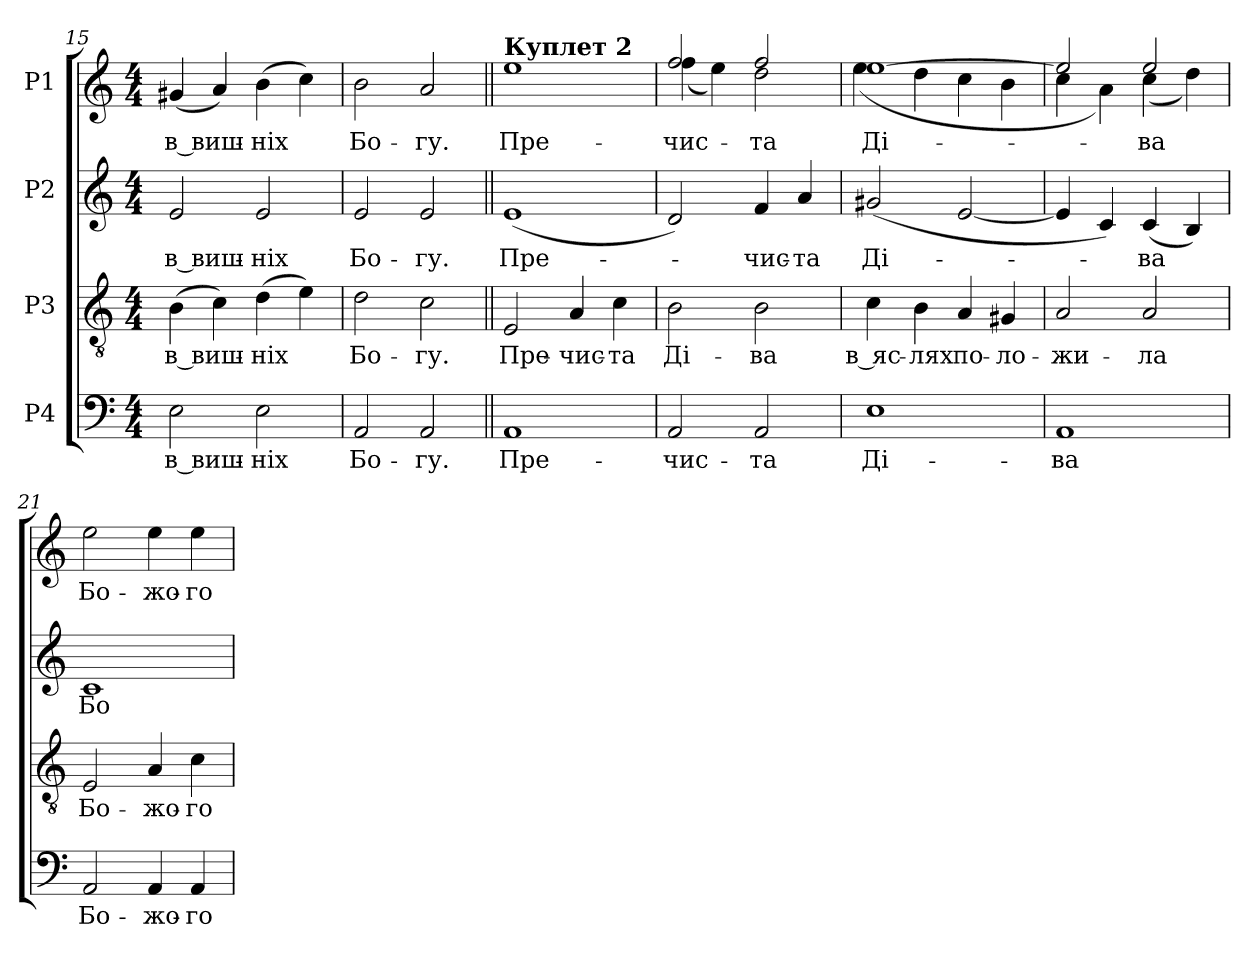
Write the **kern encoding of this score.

**kern	**text	**kern	**text	**kern	**text	**kern	**text
*part4	*part4	*part3	*part3	*part2	*part2	*part1	*part1
*staff4	*staff4	*staff3	*staff3	*staff2	*staff2	*staff1	*staff1
*I"P4	*	*I"P3	*	*I"P2	*	*I"P1	*
*clefF4	*	*clefGv2	*	*clefG2	*	*clefG2	*
*	*	*ITrd7c12	*	*	*	*	*
*k[]	*	*k[]	*	*k[]	*	*k[]	*
*C:	*	*C:	*	*C:	*	*C:	*
*M4/4	*	*M4/4	*	*M4/4	*	*M4/4	*
=15	=15	=15	=15	=15	=15	=15	=15
!	!LO:LY:b:color=#000000	!	!	!	!	!	!
!	!	!	!LO:LY:b:color=#000000	!	!	!	!
!	!	!	!	!	!LO:LY:b:color=#000000	!	!
!	!	!	!	!	!	!	!LO:LY:b:color=#000000
2Ei\	в виш-	(4BBi\	в виш-	2ei/	в виш-	(4g#Xi/	в виш-
.	.	4Ci\)	.	.	.	4ai/)	.
!	!LO:LY:b:color=#000000	!	!	!	!	!	!
!	!	!	!LO:LY:b:color=#000000	!	!	!	!
!	!	!	!	!	!LO:LY:b:color=#000000	!	!
!	!	!	!	!	!	!	!LO:LY:b:color=#000000
2Ei\	-ніх	(4Di\	-ніх	2ei/	-ніх	(4bi\	-ніх
.	.	4Ei\)	.	.	.	4cci\)	.
=16	=16	=16	=16	=16	=16	=16	=16
!	!LO:LY:b:color=#000000	!	!	!	!	!	!
!	!	!	!LO:LY:b:color=#000000	!	!	!	!
!	!	!	!	!	!LO:LY:b:color=#000000	!	!
!	!	!	!	!	!	!	!LO:LY:b:color=#000000
2AAi/	Бо-	2Di\	Бо-	2ei/	Бо-	2bi\	Бо-
!	!LO:LY:b:color=#000000	!	!	!	!	!	!
!	!	!	!LO:LY:b:color=#000000	!	!	!	!
!	!	!	!	!	!LO:LY:b:color=#000000	!	!
!	!	!	!	!	!	!	!LO:LY:b:color=#000000
2AAi/	-гу.	2Ci\	-гу.	2ei/	-гу.	2ai/	-гу.
=17||	=17||	=17||	=17||	=17||	=17||	=17||	=17||
!	!LO:LY:b:color=#000000	!	!	!	!	!	!
!	!	!	!LO:LY:b:color=#000000	!	!	!	!
!	!	!	!	!	!LO:LY:b:color=#000000	!	!
!	!	!	!	!	!	!LO:TX:a:B:t=Куплет 2	!
!	!	!	!	!	!	!	!LO:LY:b:color=#000000
1AAi	Пре-	2EEi/	Пре-	(1ei	Пре-	1eei	Пре-
!	!	!	!LO:LY:b:color=#000000	!	!	!	!
.	.	4AAi/	-чис-	.	.	.	.
!	!	!	!LO:LY:b:color=#000000	!	!	!	!
.	.	4Ci\	-та	.	.	.	.
!!LO:PB:g=z
=18	=18	=18	=18	=18	=18	=18	=18
!	!LO:LY:b:color=#000000	!	!	!	!	!	!
!	!	!	!LO:LY:b:color=#000000	!	!	!	!
!	!	!	!	!	!	!	!LO:LY:b:color=#000000
*	*	*	*	*	*	*^	*
2AAi/	-чис-	2BBi\	Ді-	2di/)	.	2ffi/	(4ffi\	-чис-
.	.	.	.	.	.	.	4eei\)	.
!	!LO:LY:b:color=#000000	!	!	!	!	!	!	!
!	!	!	!LO:LY:b:color=#000000	!	!	!	!	!
!	!	!	!	!	!LO:LY:b:color=#000000	!	!	!
!	!	!	!	!	!	!	!	!LO:LY:b:color=#000000
2AAi/	-та	2BBi\	-ва	4fi/	-чис-	2ffi/	2ddi\	-та
!	!	!	!	!	!LO:LY:b:color=#000000	!	!	!
.	.	.	.	4ai/	-та	.	.	.
=19	=19	=19	=19	=19	=19	=19	=19	=19
!	!LO:LY:b:color=#000000	!	!	!	!	!	!	!
!	!	!	!LO:LY:b:color=#000000	!	!	!	!	!
!	!	!	!	!	!LO:LY:b:color=#000000	!	!	!
!	!	!	!	!	!	!	!	!LO:LY:b:color=#000000
1Ei	Ді-	4Ci\	в яс-	(2g#Xi/	Ді-	[>1eei	(4eei\	Ді-
!	!	!	!LO:LY:b:color=#000000	!	!	!	!	!
.	.	4BBi\	-лях	.	.	.	4ddi\	.
!	!	!	!LO:LY:b:color=#000000	!	!	!	!	!
.	.	4AAi/	по-	[<2ei/	.	.	4cci\	.
!	!	!	!LO:LY:b:color=#000000	!	!	!	!	!
.	.	4GG#Xi/	-ло-	.	.	.	4bi\	.
=20	=20	=20	=20	=20	=20	=20	=20	=20
!	!LO:LY:b:color=#000000	!	!	!	!	!	!	!
!	!	!	!LO:LY:b:color=#000000	!	!	!	!	!
1AAi	-ва	2AAi/	-жи-	4ei/]	.	2eei/]	4cci\	.
.	.	.	.	4ci/)	.	.	4ai\)	.
!	!	!	!LO:LY:b:color=#000000	!	!	!	!	!
!	!	!	!	!	!LO:LY:b:color=#000000	!	!	!
!	!	!	!	!	!	!	!	!LO:LY:b:color=#000000
.	.	2AAi/	-ла	(4ci/	-ва	2eei/	(4cci\	-ва
.	.	.	.	4Bi/)	.	.	4ddi\)	.
*	*	*	*	*	*	*v	*v	*
=21	=21	=21	=21	=21	=21	=21	=21
*	*	*	*	*	*	*^	*
!	!LO:LY:b:color=#000000	!	!	!	!	!	!	!
*	*	*	*	*	*	*v	*v	*
*	*	*	*	*	*	*^	*
!	!	!	!LO:LY:b:color=#000000	!	!	!	!	!
*	*	*	*	*	*	*v	*v	*
*	*	*	*	*	*	*^	*
!	!	!	!	!	!LO:LY:b:color=#000000	!	!	!
*	*	*	*	*	*	*v	*v	*
*	*	*	*	*	*	*^	*
!	!	!	!	!	!	!	!	!LO:LY:b:color=#000000
*	*	*	*	*	*	*v	*v	*
2AAi/	Бо-	2EEi/	Бо-	1ci	Бо-	2eei\	Бо-
!	!LO:LY:b:color=#000000	!	!	!	!	!	!
!	!	!	!LO:LY:b:color=#000000	!	!	!	!
!	!	!	!	!	!	!	!LO:LY:b:color=#000000
4AAi/	-жо-	4AAi/	-жо-	.	.	4eei\	-жо-
!	!LO:LY:b:color=#000000	!	!	!	!	!	!
!	!	!	!LO:LY:b:color=#000000	!	!	!	!
!	!	!	!	!	!	!	!LO:LY:b:color=#000000
4AAi/	-го	4Ci\	-го	.	.	4eei\	-го
=	=	=	=	=	=	=	=
*-	*-	*-	*-	*-	*-	*-	*-
